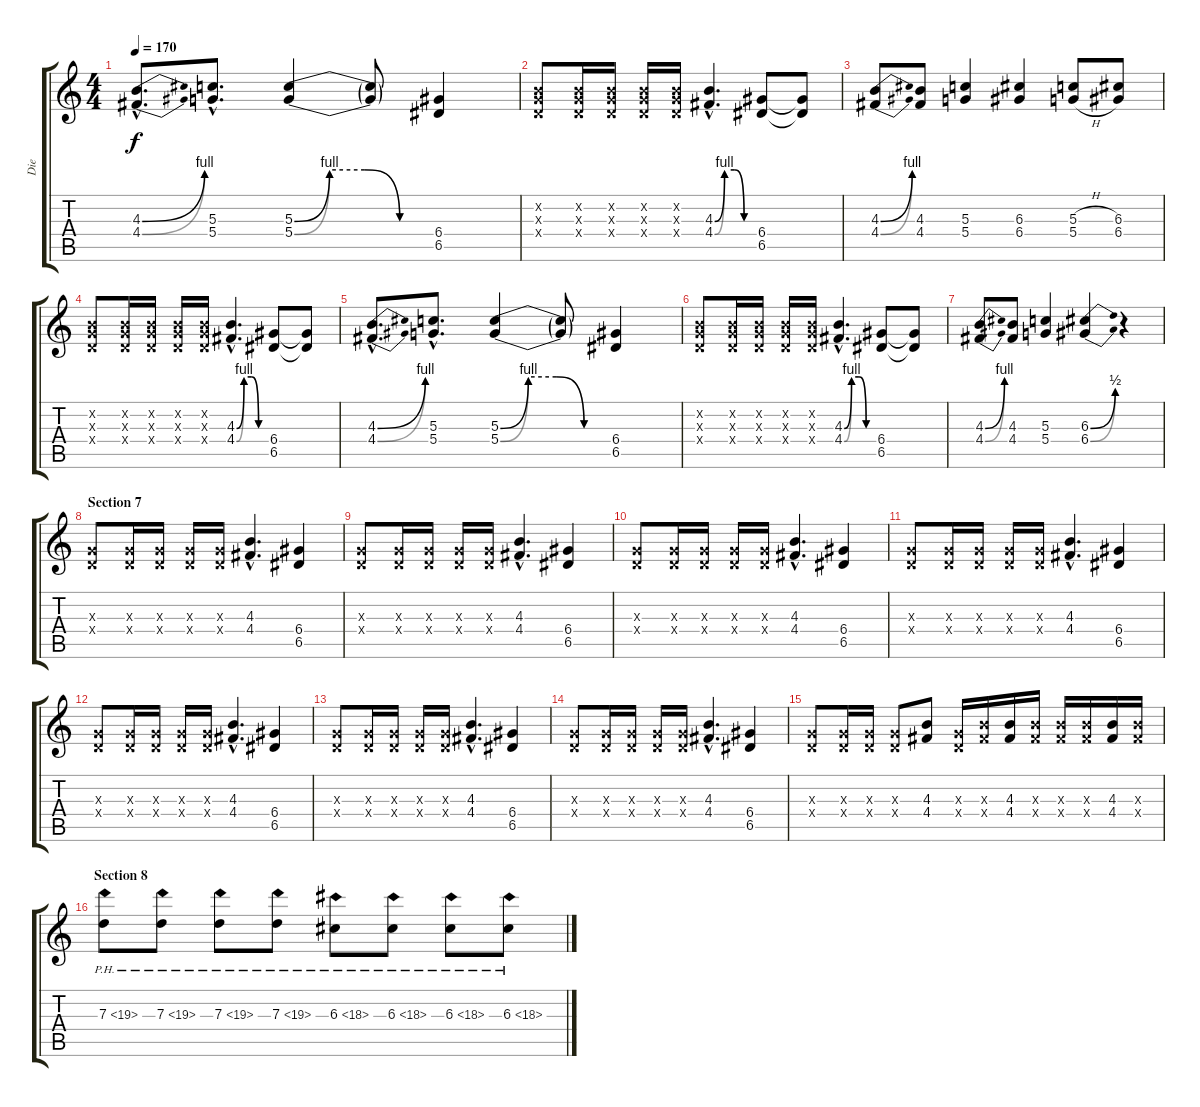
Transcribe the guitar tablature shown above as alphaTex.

\track ("Die" "Die") {instrument distortionguitar}
\staff {score tabs}
\tuning (E4 B3 G3 D3 A2 E2) {hide}
\ts (4 4)
\tempo 170
\clef g2
\ks c
(4.3{be (bend 0 0 60 4) hac} 4.4{be (bend 0 0 60 4) hac}).8{d dy f} (5.3{hac} 5.4{hac}).8{d} (5.3{be (custom 0 0 15 4 30 4 45 0 60 0)} 5.4{be (custom 0 0 15 4 30 4 45 0 60 0)}).4 (5.3{t} 5.4{t}).8 (6.4 6.5).4 |
(0.2{x} 0.3{x} 0.4{x}).8 (0.2{x} 0.3{x} 0.4{x}).16 (0.2{x} 0.3{x} 0.4{x}).16 (0.2{x} 0.3{x} 0.4{x}).16 (0.2{x} 0.3{x} 0.4{x}).16 (4.3{be (custom 0 0 15 4 30 4 45 0 60 0) hac} 4.4{be (custom 0 0 15 4 30 4 45 0 60 0) hac}).4{d} (6.4 6.5).8 (6.4{t} 6.5{t}).8 |
(4.3{be (bend 0 0 60 4)} 4.4{be (bend 0 0 60 4)}).8 (4.3 4.4).8 (5.3 5.4).4 (6.3 6.4).4 (5.3{h} 5.4{h}).8 (6.3 6.4).8 |
(0.2{x} 0.3{x} 0.4{x}).8 (0.2{x} 0.3{x} 0.4{x}).16 (0.2{x} 0.3{x} 0.4{x}).16 (0.2{x} 0.3{x} 0.4{x}).16 (0.2{x} 0.3{x} 0.4{x}).16 (4.3{be (custom 0 0 15 4 30 4 45 0 60 0) hac} 4.4{be (custom 0 0 15 4 30 4 45 0 60 0) hac}).4{d} (6.4 6.5).8 (6.4{t} 6.5{t}).8 |
(4.3{be (bend 0 0 60 4) hac} 4.4{be (bend 0 0 60 4) hac}).8{d} (5.3{hac} 5.4{hac}).8{d} (5.3{be (custom 0 0 15 4 30 4 45 0 60 0)} 5.4{be (custom 0 0 15 4 30 4 45 0 60 0)}).4 (5.3{t} 5.4{t}).8 (6.4 6.5).4 |
(0.2{x} 0.3{x} 0.4{x}).8 (0.2{x} 0.3{x} 0.4{x}).16 (0.2{x} 0.3{x} 0.4{x}).16 (0.2{x} 0.3{x} 0.4{x}).16 (0.2{x} 0.3{x} 0.4{x}).16 (4.3{be (custom 0 0 15 4 30 4 45 0 60 0) hac} 4.4{be (custom 0 0 15 4 30 4 45 0 60 0) hac}).4{d} (6.4 6.5).8 (6.4{t} 6.5{t}).8 |
(4.3{be (bend 0 0 60 4)} 4.4{be (bend 0 0 60 4)}).8 (4.3 4.4).8 (5.3 5.4).4 (6.3{be (bend 0 0 60 2)} 6.4{be (bend 0 0 60 2)}).4 r.4 |
\section ("" "Section 7")
(0.3{x} 0.4{x}).8 (0.3{x} 0.4{x}).16 (0.3{x} 0.4{x}).16 (0.3{x} 0.4{x}).16 (0.3{x} 0.4{x}).16 (4.3{hac} 4.4{hac}).4{d} (6.4 6.5).4 |
(0.3{x} 0.4{x}).8 (0.3{x} 0.4{x}).16 (0.3{x} 0.4{x}).16 (0.3{x} 0.4{x}).16 (0.3{x} 0.4{x}).16 (4.3{hac} 4.4{hac}).4{d} (6.4 6.5).4 |
(0.3{x} 0.4{x}).8 (0.3{x} 0.4{x}).16 (0.3{x} 0.4{x}).16 (0.3{x} 0.4{x}).16 (0.3{x} 0.4{x}).16 (4.3{hac} 4.4{hac}).4{d} (6.4 6.5).4 |
(0.3{x} 0.4{x}).8 (0.3{x} 0.4{x}).16 (0.3{x} 0.4{x}).16 (0.3{x} 0.4{x}).16 (0.3{x} 0.4{x}).16 (4.3{hac} 4.4{hac}).4{d} (6.4 6.5).4 |
(0.3{x} 0.4{x}).8 (0.3{x} 0.4{x}).16 (0.3{x} 0.4{x}).16 (0.3{x} 0.4{x}).16 (0.3{x} 0.4{x}).16 (4.3{hac} 4.4{hac}).4{d} (6.4 6.5).4 |
(0.3{x} 0.4{x}).8 (0.3{x} 0.4{x}).16 (0.3{x} 0.4{x}).16 (0.3{x} 0.4{x}).16 (0.3{x} 0.4{x}).16 (4.3{hac} 4.4{hac}).4{d} (6.4 6.5).4 |
(0.3{x} 0.4{x}).8 (0.3{x} 0.4{x}).16 (0.3{x} 0.4{x}).16 (0.3{x} 0.4{x}).16 (0.3{x} 0.4{x}).16 (4.3{hac} 4.4{hac}).4{d} (6.4 6.5).4 |
(0.3{x} 0.4{x}).8 (0.3{x} 0.4{x}).16 (0.3{x} 0.4{x}).16 (0.3{x} 0.4{x}).8 (4.3 4.4).8 (0.3{x} 0.4{x}).16 (4.3{x} 4.4{x}).16 (4.3 4.4).16 (4.3{x} 4.4{x}).16 (4.3{x} 4.4{x}).16 (4.3{x} 4.4{x}).16 (4.3 4.4).16 (4.3{x} 4.4{x}).16 |
\section ("" "Section 8")
7.3{ph 12}.8 7.3{ph 12}.8 7.3{ph 12}.8 7.3{ph 12}.8 6.3{ph 12}.8 6.3{ph 12}.8 6.3{ph 12}.8 6.3{ph 12}.8
